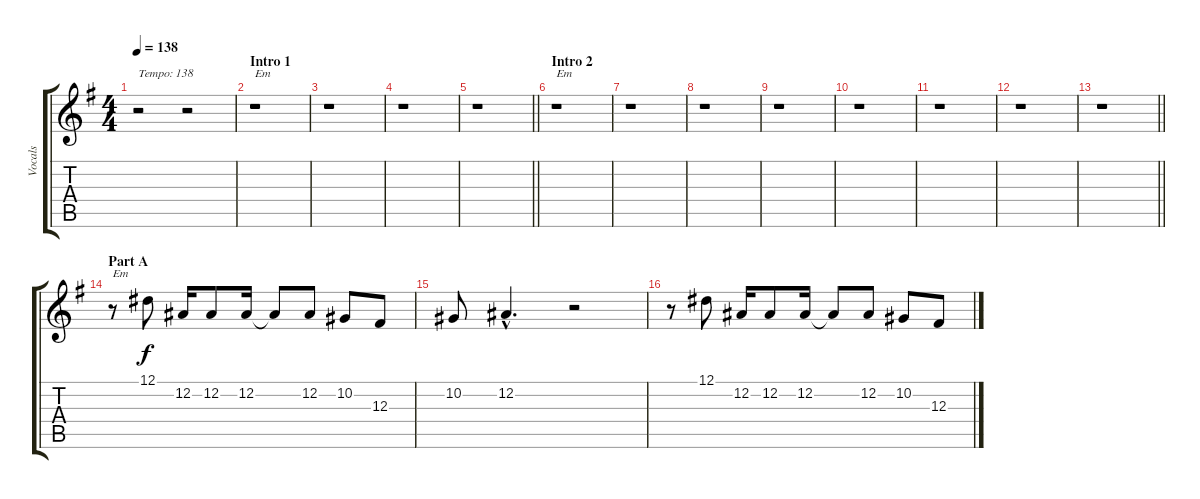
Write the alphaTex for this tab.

\track ("Vocals" "Vocals") {instrument trumpet}
\staff {score tabs}
\tuning (Eb4 Bb3 Gb3 Db3 Ab2 Eb2) {hide}
\ts (4 4)
\tempo 138
\clef g2
\ks g
r.2{txt "Tempo: 138" dy f instrument trumpet} r.2 |
\section ("" "Intro 1")
r.1{txt "Em"} |
r.1 |
r.1 |
\barLineRight lightlight
r.1 |
\section ("" "Intro 2")
r.1{txt "Em"} |
r.1 |
r.1 |
r.1 |
r.1 |
r.1 |
r.1 |
\barLineRight lightlight
r.1 |
\section ("" "Part A")
r.8{txt "Em"} 12.1.8 12.2.16 12.2.8 12.2.16 12.2{t}.8 12.2.8 10.2.8 12.3.8 |
10.2.8 12.2{hac}.4{d} r.2 |
r.8 12.1.8 12.2.16 12.2.8 12.2.16 12.2{t}.8 12.2.8 10.2.8 12.3.8
